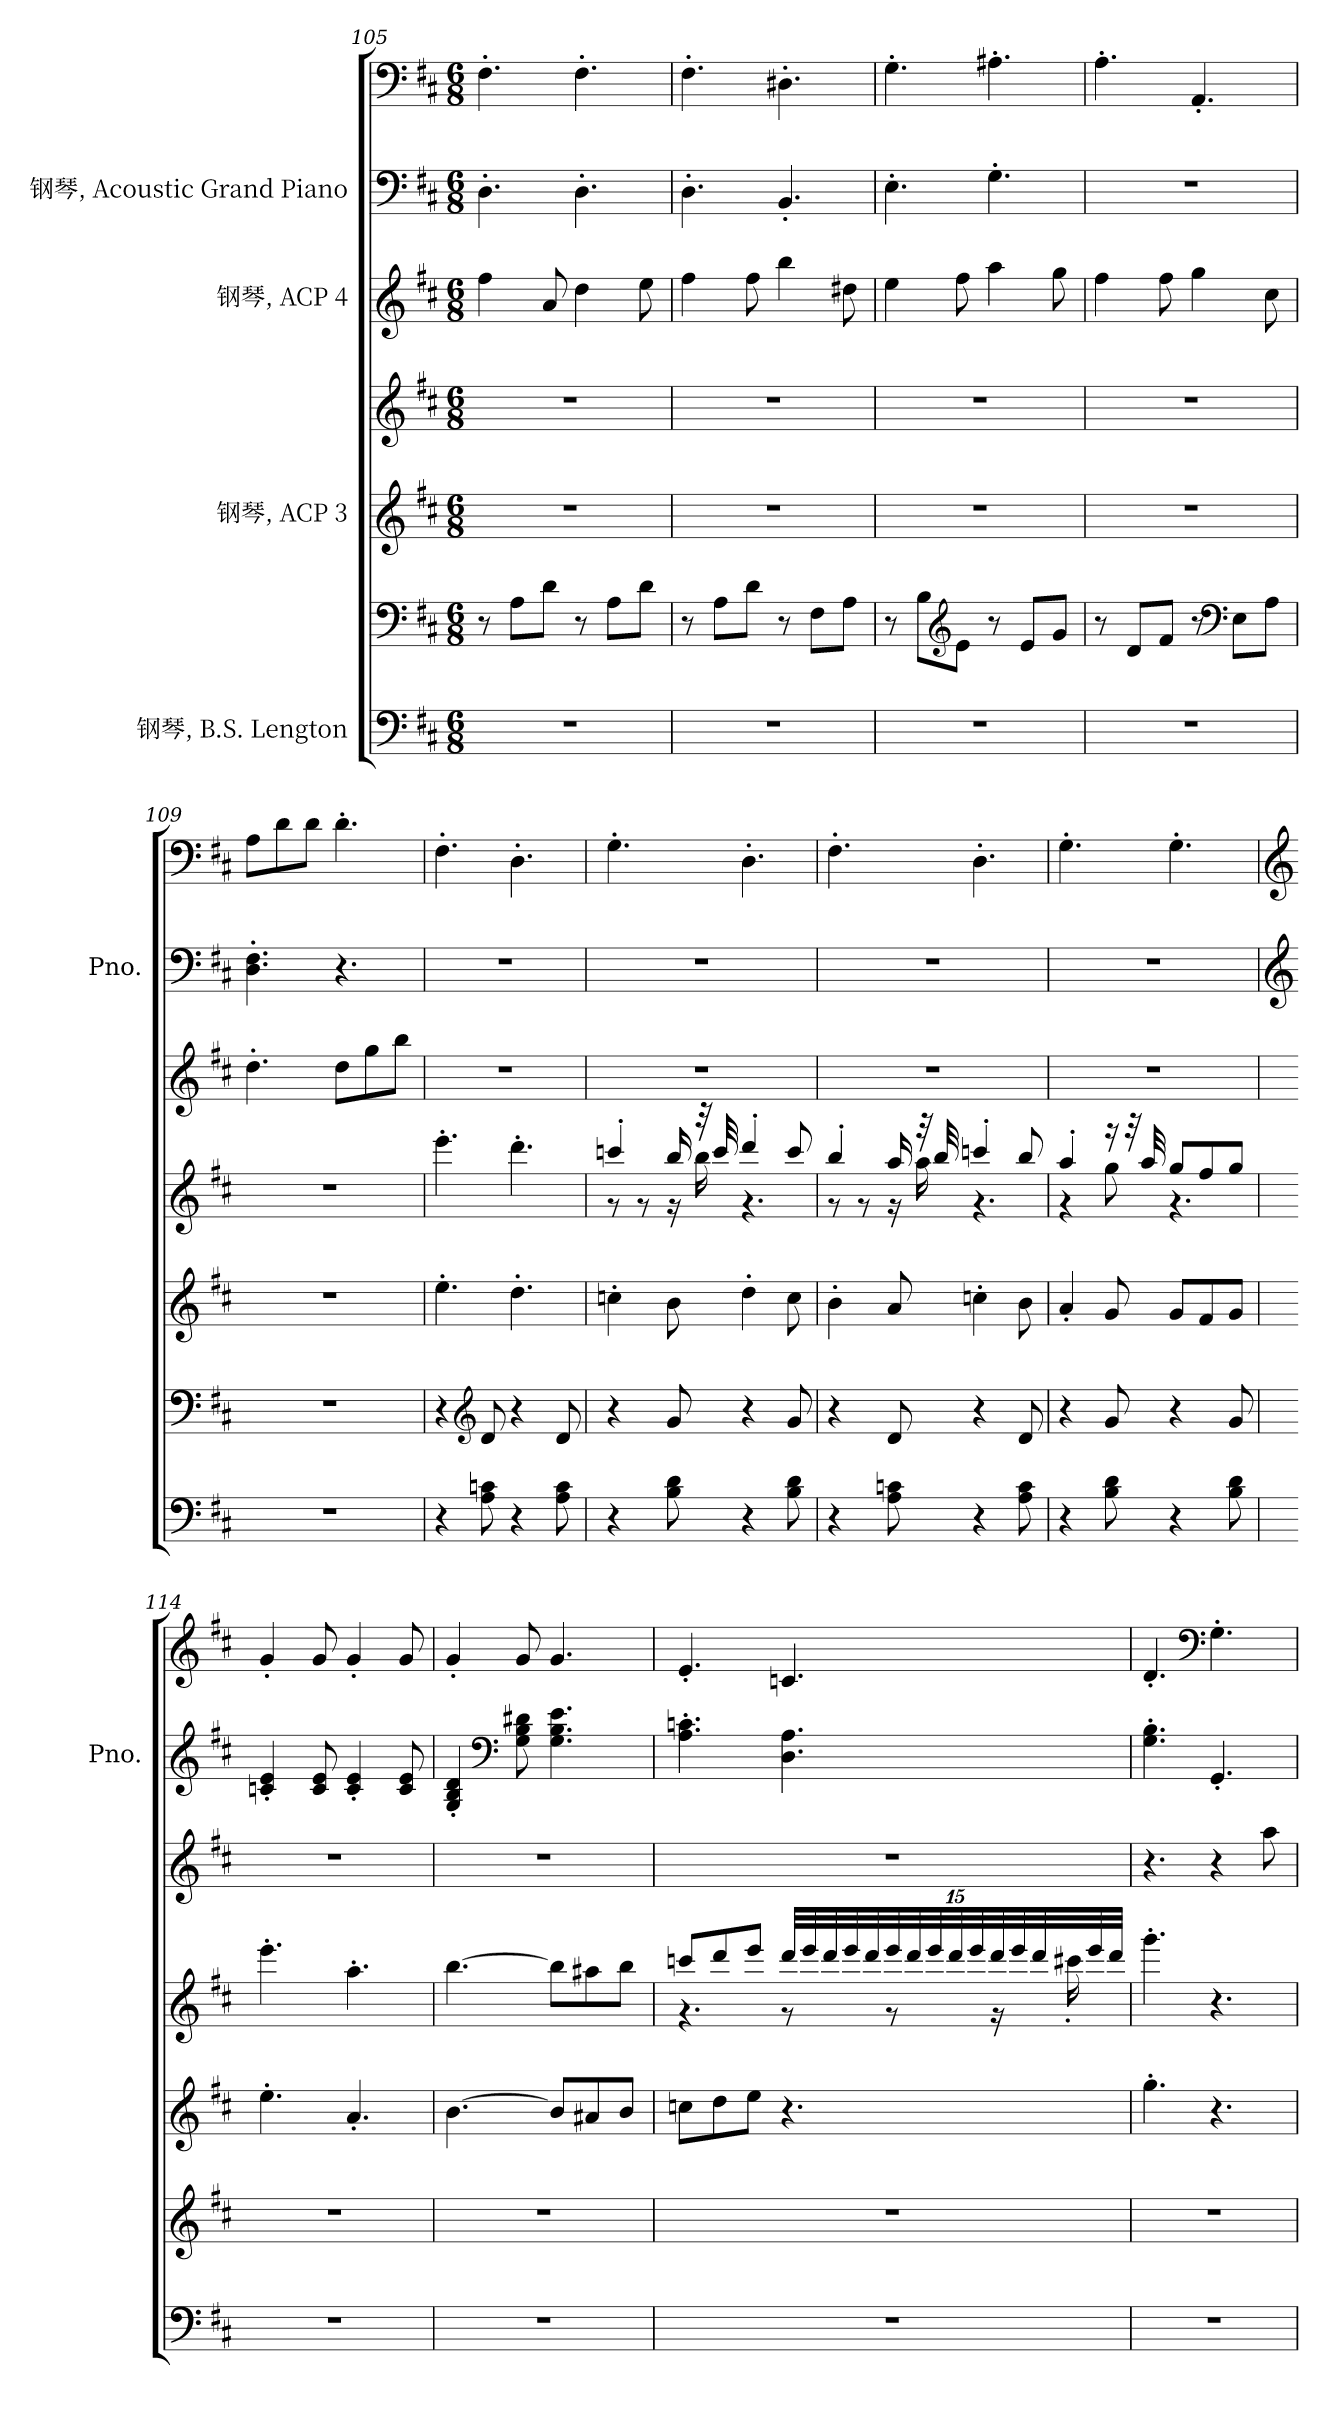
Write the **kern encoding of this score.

**kern	**kern	**kern	**kern	**kern	**kern	**kern
*part4	*part4	*part3	*part3	*part2	*part1	*part1
*staff7	*staff6	*staff5	*staff4	*staff3	*staff2	*staff1
*I"钢琴, B.S. Lengton	*	*I"钢琴, ACP 3	*	*I"钢琴, ACP 4	*I"钢琴, Acoustic Grand Piano	*
*	*	*	*	*	*I'Pno.	*
*clefF4	*clefF4	*clefG2	*clefG2	*clefG2	*clefF4	*clefF4
*k[f#c#]	*k[f#c#]	*k[f#c#]	*k[f#c#]	*k[f#c#]	*k[f#c#]	*k[f#c#]
*M6/8	*M6/8	*M6/8	*M6/8	*M6/8	*M6/8	*M6/8
=105	=105	=105	=105	=105	=105	=105
2.r	8r	2.r	2.r	4ff#\	4.D'\	4.F#'\
.	8A\L	.	.	.	.	.
.	8d\J	.	.	8a/	.	.
.	8r	.	.	4dd\	4.D'\	4.F#'\
.	8A\L	.	.	.	.	.
.	8d\J	.	.	8ee\	.	.
!!LO:PB:g=z
=106	=106	=106	=106	=106	=106	=106
2.r	8r	2.r	2.r	4ff#\	4.D'\	4.F#'\
.	8A\L	.	.	.	.	.
.	8d\J	.	.	8ff#\	.	.
.	8r	.	.	4bb\	4.BB'/	4.D#X'\
.	8F#\L	.	.	.	.	.
.	8A\J	.	.	8dd#X\	.	.
=107	=107	=107	=107	=107	=107	=107
2.r	8r	2.r	2.r	4ee\	4.E'\	4.G'\
.	8B\L	.	.	.	.	.
*	*clefG2	*	*	*	*	*
.	8e\J	.	.	8ff#\	.	.
.	8r	.	.	4aa\	4.G'\	4.A#X'\
.	8e/L	.	.	.	.	.
.	8g/J	.	.	8gg\	.	.
=108	=108	=108	=108	=108	=108	=108
2.r	8r	2.r	2.r	4ff#\	2.r	4.A'\
.	8d/L	.	.	.	.	.
.	8f#/J	.	.	8ff#\	.	.
.	8r	.	.	4gg\	.	4.AA'/
*	*clefF4	*	*	*	*	*
.	8E\L	.	.	.	.	.
.	8A\J	.	.	8cc#\	.	.
=109	=109	=109	=109	=109	=109	=109
2.r	2.r	2.r	2.r	4.dd'\	4.D\' 4.F#\'	8A\L
.	.	.	.	.	.	8d\
.	.	.	.	.	.	8d\J
.	.	.	.	8dd\L	4.r	4.d'\
.	.	.	.	8gg\	.	.
.	.	.	.	8bb\J	.	.
=110	=110	=110	=110	=110	=110	=110
4r	4r	4.ee'\	4.eee'\	2.r	2.r	4.F#'\
*	*clefG2	*	*	*	*	*
8A\ 8cn\	8d/	.	.	.	.	.
4r	4r	4.dd'\	4.ddd'\	.	.	4.D'\
8A\ 8c\	8d/	.	.	.	.	.
!!LO:PB:g=z
=111	=111	=111	=111	=111	=111	=111
*	*	*	*^	*	*	*
4r	4r	4ccn'\	4cccn'/	8r	2.r	2.r	4.G'\
.	.	.	.	8r	.	.	.
8B\ 8d\	8g/	8b\	16bb/	16r	.	.	.
.	.	.	32r	16bb\	.	.	.
.	.	.	32ccc/	.	.	.	.
4r	4r	4dd'\	4ddd'/	4.r	.	.	4.D'\
8B\ 8d\	8g/	8cc\	8ccc/	.	.	.	.
=112	=112	=112	=112	=112	=112	=112	=112
4r	4r	4b'\	4bb'/	8r	2.r	2.r	4.F#'\
.	.	.	.	8r	.	.	.
8A\ 8cn\	8d/	8a/	16aa/	16r	.	.	.
.	.	.	32r	16aa\	.	.	.
.	.	.	32bb/	.	.	.	.
4r	4r	4ccn'\	4cccn'/	4.r	.	.	4.D'\
8A\ 8c\	8d/	8b\	8bb/	.	.	.	.
=113	=113	=113	=113	=113	=113	=113	=113
4r	4r	4a'/	4aa'/	4r	2.r	2.r	4.G'\
8B\ 8d\	8g/	8g/	16r	8gg\	.	.	.
.	.	.	32r	.	.	.	.
.	.	.	32aa/	.	.	.	.
4r	4r	8g/L	8gg/L	4.r	.	.	4.G'\
.	.	8f#/	8ff#/	.	.	.	.
8B\ 8d\	8g/	8g/J	8gg/J	.	.	.	.
*	*	*	*v	*v	*	*	*
=114	=114	=114	=114	=114	=114	=114
*	*	*	*	*	*clefG2	*clefG2
2.r	2.r	4.ee'\	4.eee'\	2.r	4cn/' 4e/'	4g'/
.	.	.	.	.	8c/ 8e/	8g/
.	.	4.a'/	4.aa'\	.	4c/' 4e/'	4g'/
.	.	.	.	.	8c/ 8e/	8g/
!!LO:PB:g=z
=115	=115	=115	=115	=115	=115	=115
2.r	2.r	[4.b\	[4.bb\	2.r	4G/' 4B/' 4d/'	4g'/
*	*	*	*	*	*clefF4	*
.	.	.	.	.	8G\ 8B\ 8d#X\	8g/
.	.	8b/L]	8bb\L]	.	4.G\ 4.B\ 4.e\	4.g/
.	.	8a#X/	8aa#X\	.	.	.
.	.	8b/J	8bb\J	.	.	.
=116	=116	=116	=116	=116	=116	=116
*	*	*	*^	*	*	*
2.r	2.r	8ccn\L	8cccn/L	4.r	2.r	4.A\' 4.cn\'	4.e'/
.	.	8dd\	8ddd/	.	.	.	.
.	.	8ee\J	8eee/J	.	.	.	.
*	*	*	*Xbrackettup	*	*	*	*
.	.	4.r	40ddd/LLL	8r	.	4.D\ 4.A\	4.cn/
.	.	.	40eee/	.	.	.	.
.	.	.	40ddd/	.	.	.	.
.	.	.	40eee/	.	.	.	.
.	.	.	40ddd/	.	.	.	.
.	.	.	40eee/	8r	.	.	.
.	.	.	40ddd/	.	.	.	.
.	.	.	40eee/	.	.	.	.
.	.	.	40ddd/	.	.	.	.
.	.	.	40eee/	.	.	.	.
.	.	.	40ddd/	16r	.	.	.
.	.	.	40eee/	.	.	.	.
.	.	.	40ddd/	.	.	.	.
.	.	.	.	16ccc#X'\	.	.	.
.	.	.	40eee/	.	.	.	.
.	.	.	40ddd/JJJ	.	.	.	.
*	*	*	*v	*v	*	*	*
!!LO:PB:g=z
=117	=117	=117	=117	=117	=117	=117
2.r	2.r	4.gg'\	4.ggg'\	4.r	4.G\' 4.B\'	4.d'/
*	*	*	*	*	*	*clefF4
.	.	4.r	4.r	4r	4.GG'/	4.G'\
.	.	.	.	8aa\	.	.
=	=	=	=	=	=	=
*-	*-	*-	*-	*-	*-	*-
